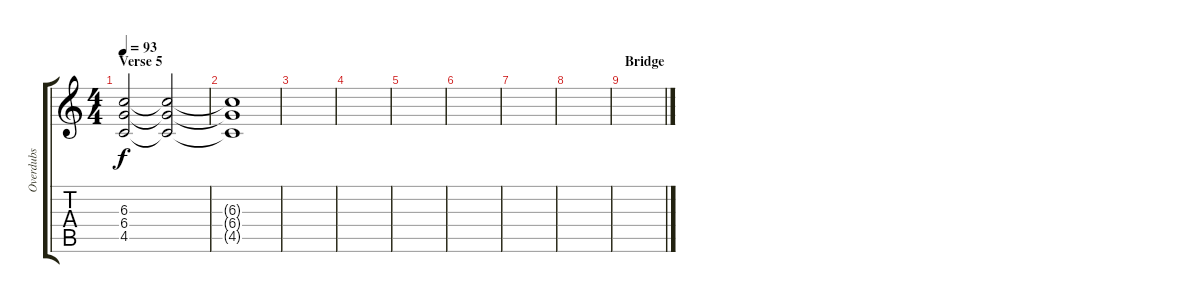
\track ("Overdubs" "Overdubs") {instrument distortionguitar}
\staff {score tabs}
\tuning (Eb4 Bb3 Gb3 Db3 Ab2 Eb2) {hide}
\ts (4 4)
\section ("" "Verse 5")
\tempo 93
\clef g2
\ks c
(6.3 6.4 4.5).2{dy f} (6.3{t} 6.4{t} 4.5{t}).2{volume 1} |
(6.3{t} 6.4{t} 4.5{t}).1 |
|
|
|
|
|
|
\section ("" "Bridge")
